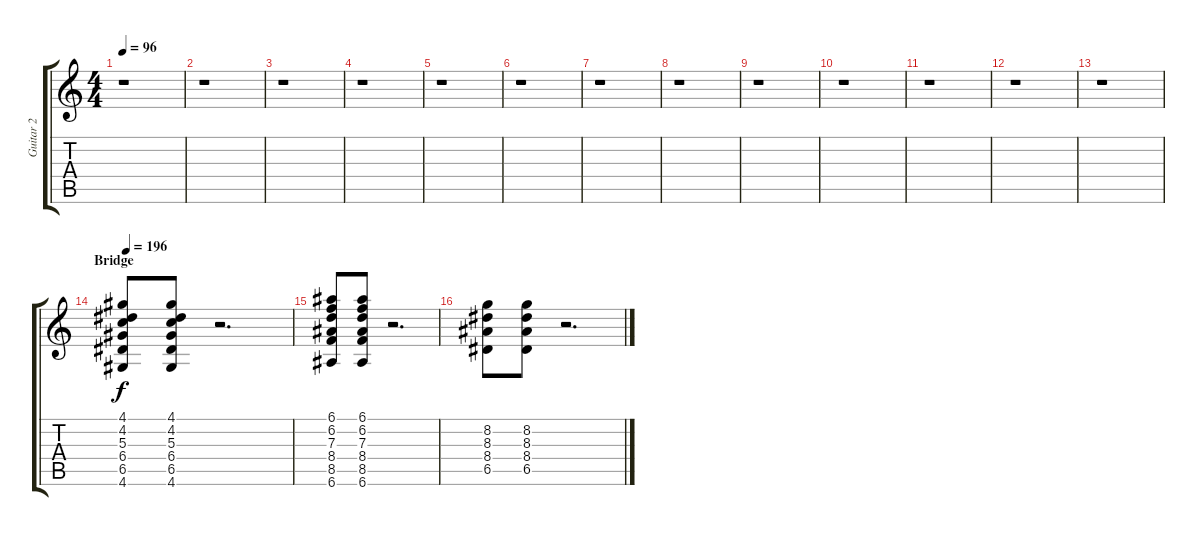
\track ("Guitar 2" "Guitar 2") {instrument distortionguitar}
\staff {score tabs}
\tuning (E4 B3 G3 D3 A2 E2) {hide}
\ts (4 4)
\tempo 96
\clef g2
\ks c
r.1{dy f} |
r.1 |
r.1 |
r.1 |
r.1 |
r.1 |
r.1 |
r.1 |
r.1 |
r.1 |
r.1 |
r.1 |
r.1 |
\section ("" "Bridge")
\tempo 196
(4.1 4.2 5.3 6.4 6.5 4.6).8 (4.1 4.2 5.3 6.4 6.5 4.6).8 r.2{d} |
(6.1 6.2 7.3 8.4 8.5 6.6).8 (6.1 6.2 7.3 8.4 8.5 6.6).8 r.2{d} |
(8.2 8.3 8.4 6.5).8 (8.2 8.3 8.4 6.5).8 r.2{d}
